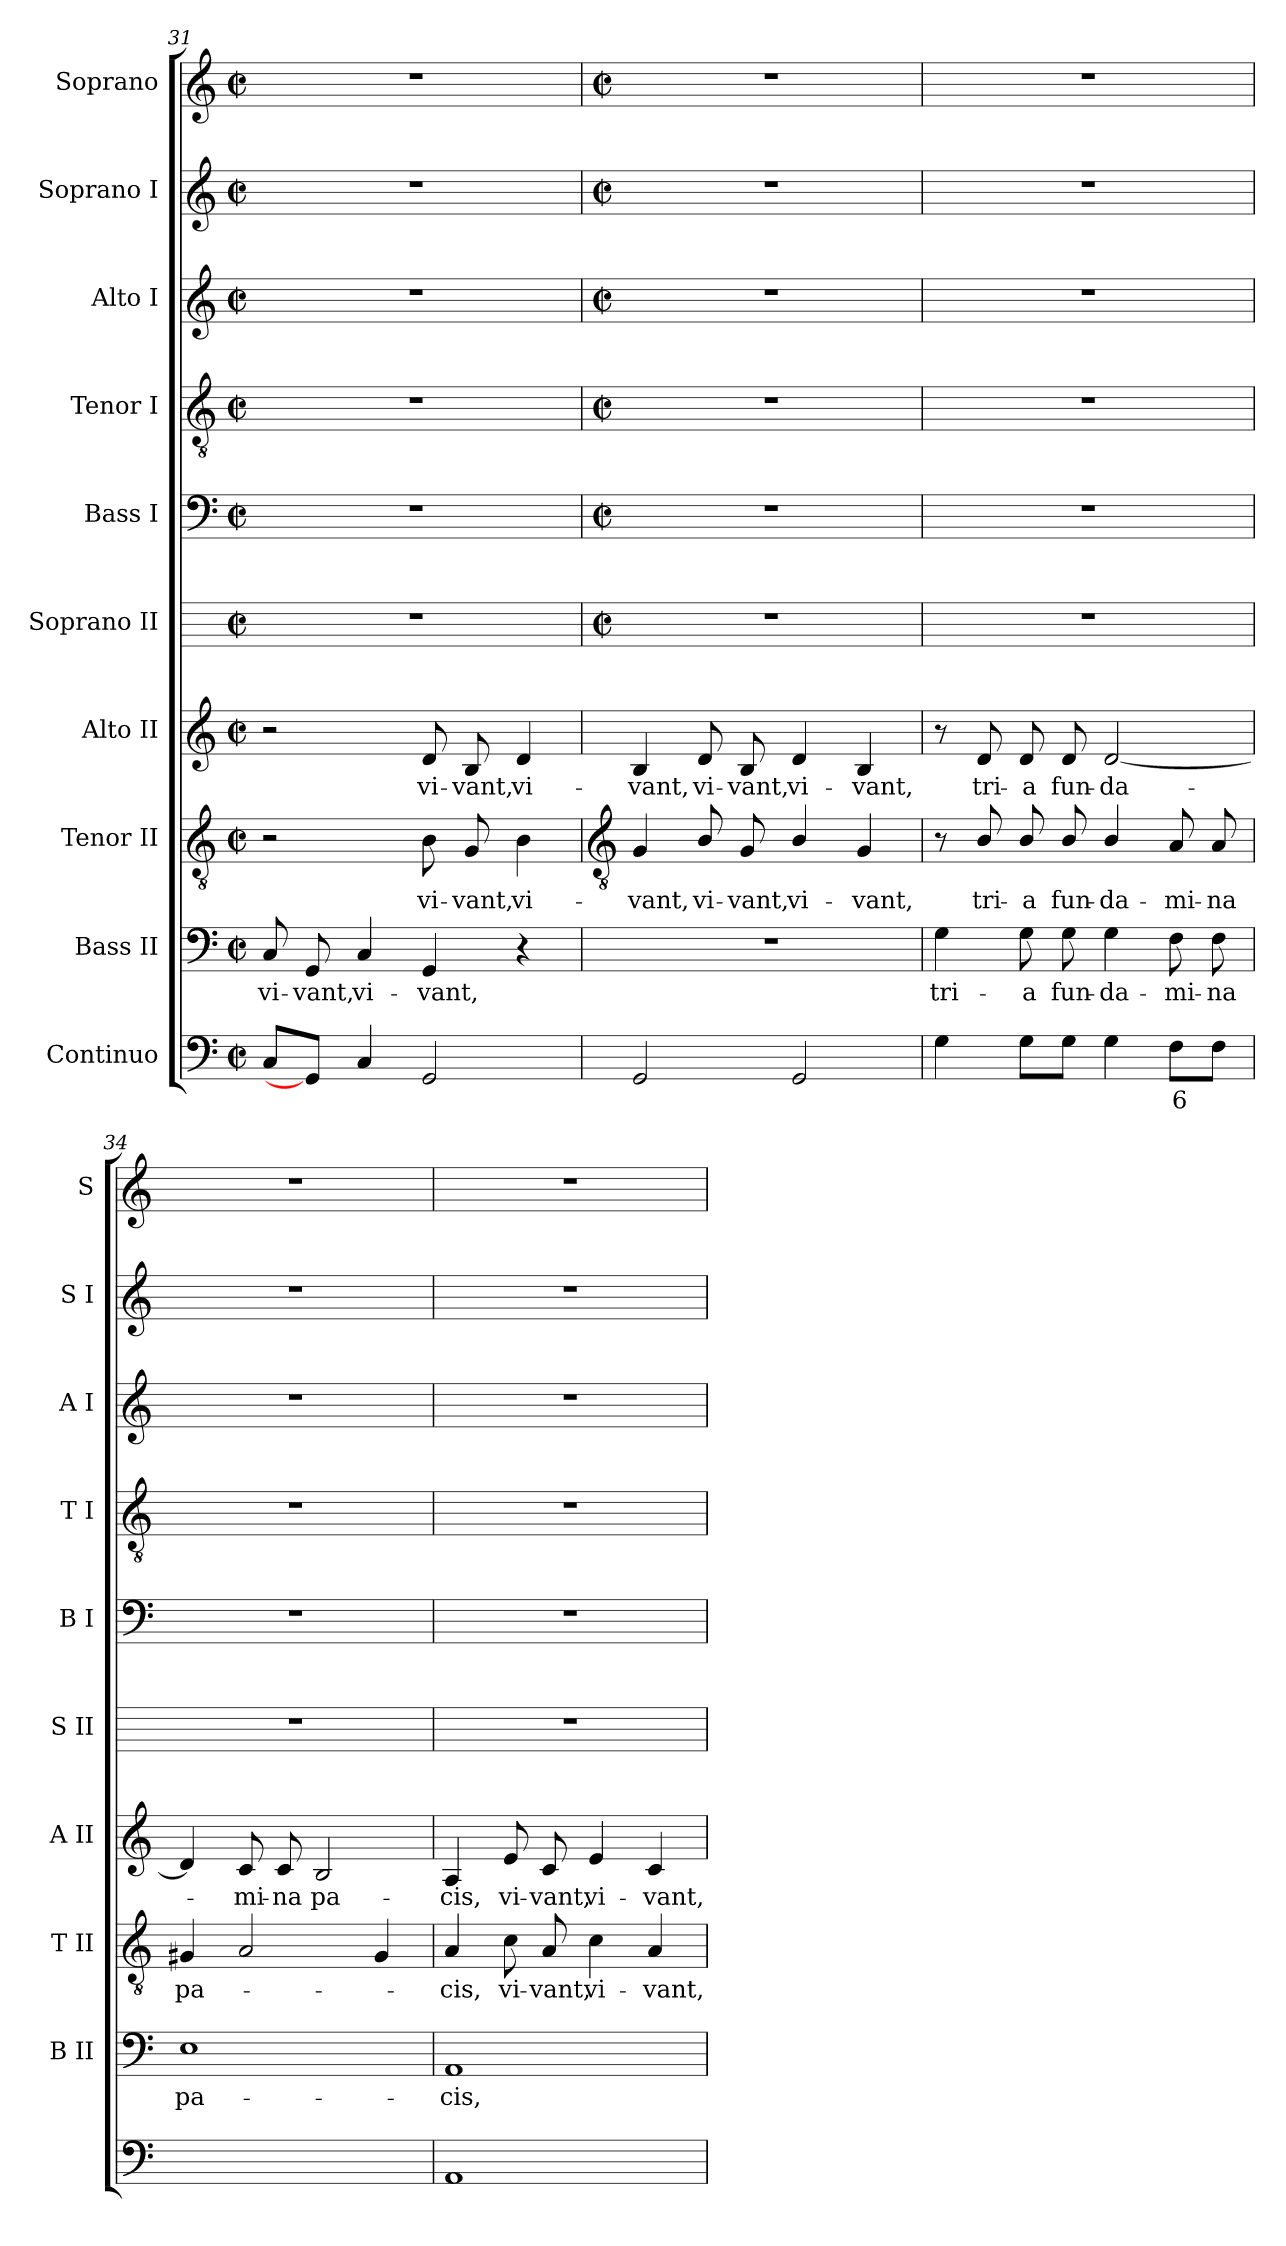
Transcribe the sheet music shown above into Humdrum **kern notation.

**kern	**text	**kern	**text	**kern	**text	**kern	**text	**kern	**kern	**kern	**kern	**kern	**kern
*part10	*part10	*part9	*part9	*part8	*part8	*part7	*part7	*part6	*part5	*part4	*part3	*part2	*part1
*staff10	*staff10	*staff9	*staff9	*staff8	*staff8	*staff7	*staff7	*staff6	*staff5	*staff4	*staff3	*staff2	*staff1
*I"Continuo	*	*I"Bass II	*	*I"Tenor II	*	*I"Alto II	*	*I"Soprano II	*I"Bass I	*I"Tenor I	*I"Alto I	*I"Soprano I	*I"Soprano
*	*	*I'B II	*	*I'T II	*	*I'A II	*	*I'S II	*I'B I	*I'T I	*I'A I	*I'S I	*I'S
*clefF4	*	*clefF4	*	*clefGv2	*	*clefG2	*	*	*clefF4	*clefGv2	*clefG2	*clefG2	*clefG2
*k[]	*	*k[]	*	*k[]	*	*k[]	*	*	*k[]	*k[]	*k[]	*k[]	*k[]
*C:	*	*C:	*	*C:	*	*C:	*	*	*C:	*C:	*C:	*C:	*C:
*M2/2	*	*M2/2	*	*M2/2	*	*M2/2	*	*M2/2	*M2/2	*M2/2	*M2/2	*M2/2	*M2/2
*met(c|)	*	*met(c|)	*	*met(c|)	*	*met(c|)	*	*met(c|)	*met(c|)	*met(c|)	*met(c|)	*met(c|)	*met(c|)
=31	=31	=31	=31	=31	=31	=31	=31	=31	=31	=31	=31	=31	=31
!	!	!	!LO:LY:b	!	!	!	!	!	!	!	!	!	!
8CL	.	8C	vi-	2r	.	2r	.	1r	1r	1r	1r	1r	1r
!	!	!	!LO:LY:b	!	!	!	!	!	!	!	!	!	!
8GGJ]	.	8GG	-vant,	.	.	.	.	.	.	.	.	.	.
!	!	!	!LO:LY:b	!	!	!	!	!	!	!	!	!	!
4C	.	4C	vi-	.	.	.	.	.	.	.	.	.	.
!	!	!	!LO:LY:b	!	!LO:LY:b	!	!LO:LY:b	!	!	!	!	!	!
2GG	.	4GG	-vant,	8B	vi-	8d	vi-	.	.	.	.	.	.
!	!	!	!	!	!LO:LY:b	!	!LO:LY:b	!	!	!	!	!	!
.	.	.	.	8G	-vant,	8B	-vant,	.	.	.	.	.	.
!	!	!	!	!	!LO:LY:b	!	!LO:LY:b	!	!	!	!	!	!
.	.	4r	.	4B	vi-	4d	vi-	.	.	.	.	.	.
!!LO:LB:g=z
=32	=32	=32	=32	=32	=32	=32	=32	=32	=32	=32	=32	=32	=32
*	*	*	*	*clefGv2	*	*	*	*	*	*	*	*	*
*	*	*	*	*	*	*	*	*M2/2	*M2/2	*M2/2	*M2/2	*M2/2	*M2/2
*	*	*	*	*	*	*	*	*met(c|)	*met(c|)	*met(c|)	*met(c|)	*met(c|)	*met(c|)
!	!	!	!	!	!LO:LY:b	!	!LO:LY:b	!	!	!	!	!	!
2GG	.	1r	.	4G	-vant,	4B	-vant,	1r	1r	1r	1r	1r	1r
!	!	!	!	!	!LO:LY:b	!	!LO:LY:b	!	!	!	!	!	!
.	.	.	.	8B/	vi-	8d	vi-	.	.	.	.	.	.
!	!	!	!	!	!LO:LY:b	!	!LO:LY:b	!	!	!	!	!	!
.	.	.	.	8G	-vant,	8B	-vant,	.	.	.	.	.	.
!	!	!	!	!	!LO:LY:b	!	!LO:LY:b	!	!	!	!	!	!
2GG	.	.	.	4B/	vi-	4d	vi-	.	.	.	.	.	.
!	!	!	!	!	!LO:LY:b	!	!LO:LY:b	!	!	!	!	!	!
.	.	.	.	4G	-vant,	4B	-vant,	.	.	.	.	.	.
=33	=33	=33	=33	=33	=33	=33	=33	=33	=33	=33	=33	=33	=33
!	!	!	!LO:LY:b	!	!	!	!	!	!	!	!	!	!
4G	.	4G	tri-	8r	.	8r	.	1r	1r	1r	1r	1r	1r
!	!	!	!	!	!LO:LY:b	!	!LO:LY:b	!	!	!	!	!	!
.	.	.	.	8B/	tri-	8d	tri-	.	.	.	.	.	.
!	!	!	!LO:LY:b	!	!LO:LY:b	!	!LO:LY:b	!	!	!	!	!	!
8GL	.	8G	-a	8B/	-a	8d	-a	.	.	.	.	.	.
!	!	!	!LO:LY:b	!	!LO:LY:b	!	!LO:LY:b	!	!	!	!	!	!
8GJ	.	8G	fun-	8B/	fun-	8d	fun-	.	.	.	.	.	.
!	!	!	!LO:LY:b	!	!LO:LY:b	!	!LO:LY:b	!	!	!	!	!	!
4G	.	4G	-da-	4B/	-da-	[2d	-da-	.	.	.	.	.	.
!	!LO:LY:b	!	!LO:LY:b	!	!LO:LY:b	!	!	!	!	!	!	!	!
8FL	6	8F	-mi-	8A	-mi-	.	.	.	.	.	.	.	.
!	!	!	!LO:LY:b	!	!LO:LY:b	!	!	!	!	!	!	!	!
8FJ	.	8F	-na	8A	-na	.	.	.	.	.	.	.	.
=34	=34	=34	=34	=34	=34	=34	=34	=34	=34	=34	=34	=34	=34
!	!LO:LY:b	!	!LO:LY:b	!	!LO:LY:b	!	!	!	!	!	!	!	!
[4Eyy	3	1E	pa-	4G#X	pa-	4d]	.	1r	1r	1r	1r	1r	1r
!	!LO:LY:b	!	!	!	!	!	!LO:LY:b	!	!	!	!	!	!
2Eyy_	4	.	.	2A	.	8c	mi-	.	.	.	.	.	.
!	!	!	!	!	!	!	!LO:LY:b	!	!	!	!	!	!
.	.	.	.	.	.	8c	-na	.	.	.	.	.	.
!	!	!	!	!	!	!	!LO:LY:b	!	!	!	!	!	!
.	.	.	.	.	.	2B	pa-	.	.	.	.	.	.
!	!LO:LY:b	!	!	!	!	!	!	!	!	!	!	!	!
4Eyy]	3	.	.	4G#	.	.	.	.	.	.	.	.	.
=35	=35	=35	=35	=35	=35	=35	=35	=35	=35	=35	=35	=35	=35
!	!	!	!LO:LY:b	!	!LO:LY:b	!	!LO:LY:b	!	!	!	!	!	!
1AA	.	1AA	-cis,	4A	cis,	4A	-cis,	1r	1r	1r	1r	1r	1r
!	!	!	!	!	!LO:LY:b	!	!LO:LY:b	!	!	!	!	!	!
.	.	.	.	8c	vi-	8e	vi-	.	.	.	.	.	.
!	!	!	!	!	!LO:LY:b	!	!LO:LY:b	!	!	!	!	!	!
.	.	.	.	8A	-vant,	8c	-vant,	.	.	.	.	.	.
!	!	!	!	!	!LO:LY:b	!	!LO:LY:b	!	!	!	!	!	!
.	.	.	.	4c	vi-	4e	vi-	.	.	.	.	.	.
!	!	!	!	!	!LO:LY:b	!	!LO:LY:b	!	!	!	!	!	!
.	.	.	.	4A	-vant,	4c	-vant,	.	.	.	.	.	.
=	=	=	=	=	=	=	=	=	=	=	=	=	=
*-	*-	*-	*-	*-	*-	*-	*-	*-	*-	*-	*-	*-	*-
